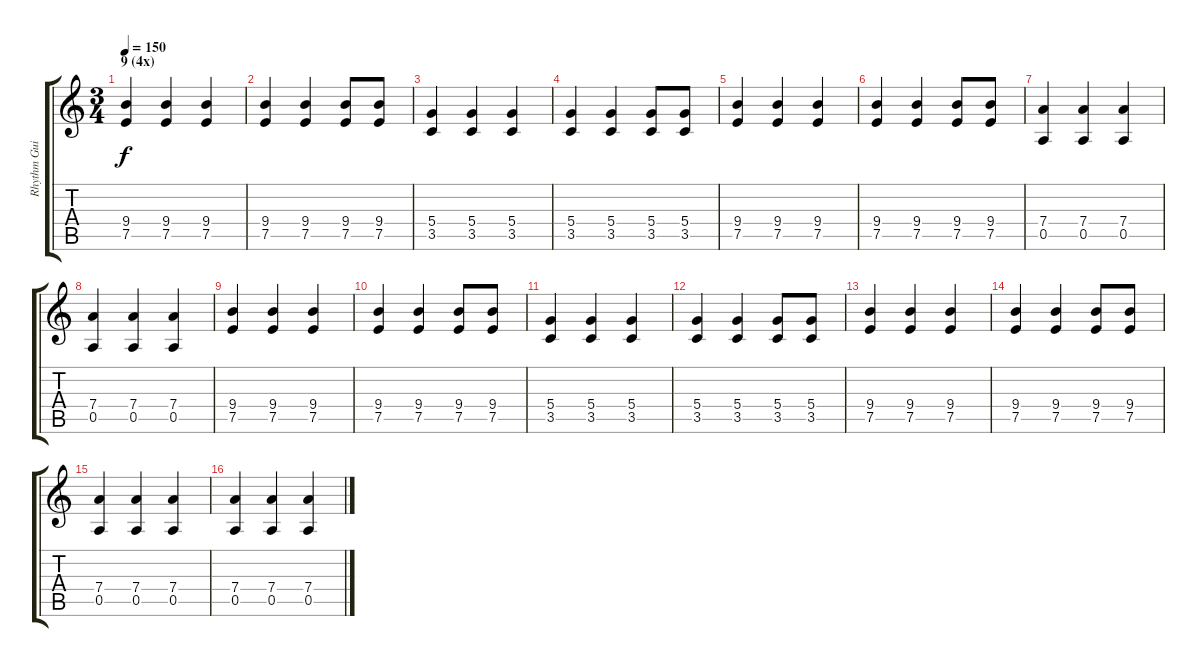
\track ("Rhythm Guitar" "Rhythm Gui") {instrument distortionguitar}
\staff {score tabs}
\tuning (E4 B3 G3 D3 A2 E2) {hide}
\ts (3 4)
\section ("" "9 (4x)")
\tempo 150
\clef g2
\ks c
(9.4 7.5).4{dy f} (9.4 7.5).4 (9.4 7.5).4 |
(9.4 7.5).4 (9.4 7.5).4 (9.4 7.5).8 (9.4 7.5).8 |
(5.4 3.5).4 (5.4 3.5).4 (5.4 3.5).4 |
(5.4 3.5).4 (5.4 3.5).4 (5.4 3.5).8 (5.4 3.5).8 |
(9.4 7.5).4 (9.4 7.5).4 (9.4 7.5).4 |
(9.4 7.5).4 (9.4 7.5).4 (9.4 7.5).8 (9.4 7.5).8 |
(7.4 0.5).4 (7.4 0.5).4 (7.4 0.5).4 |
(7.4 0.5).4 (7.4 0.5).4 (7.4 0.5).4 |
(9.4 7.5).4 (9.4 7.5).4 (9.4 7.5).4 |
(9.4 7.5).4 (9.4 7.5).4 (9.4 7.5).8 (9.4 7.5).8 |
(5.4 3.5).4 (5.4 3.5).4 (5.4 3.5).4 |
(5.4 3.5).4 (5.4 3.5).4 (5.4 3.5).8 (5.4 3.5).8 |
(9.4 7.5).4 (9.4 7.5).4 (9.4 7.5).4 |
(9.4 7.5).4 (9.4 7.5).4 (9.4 7.5).8 (9.4 7.5).8 |
(7.4 0.5).4 (7.4 0.5).4 (7.4 0.5).4 |
(7.4 0.5).4 (7.4 0.5).4 (7.4 0.5).4
